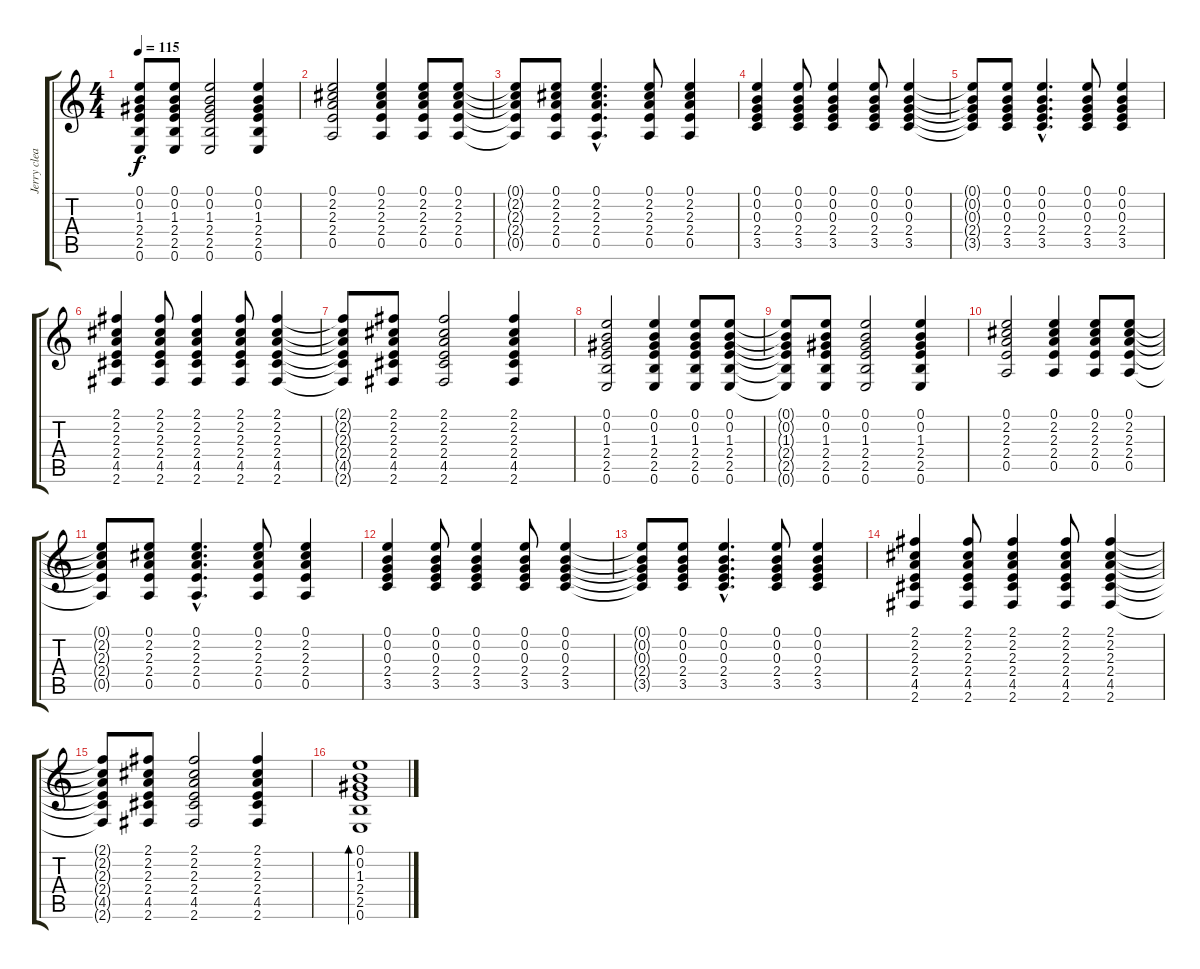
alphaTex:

\track ("Jerry clean" "Jerry clea") {instrument acousticguitarsteel}
\staff {score tabs}
\tuning (E4 B3 G3 D3 A2 E2) {hide}
\ts (4 4)
\tempo 115
\clef g2
\ks c
(0.1{t} 0.2{t} 1.3{t} 2.4{t} 2.5{t} 0.6{t}).8{dy f} (0.1 0.2 1.3 2.4 2.5 0.6).8 (0.1 0.2 1.3 2.4 2.5 0.6).2 (0.1 0.2 1.3 2.4 2.5 0.6).4 |
(0.1 2.2 2.3 2.4 0.5).2 (0.1 2.2 2.3 2.4 0.5).4 (0.1 2.2 2.3 2.4 0.5).8 (0.1 2.2 2.3 2.4 0.5).8 |
(0.1{t} 2.2{t} 2.3{t} 2.4{t} 0.5{t}).8 (0.1 2.2 2.3 2.4 0.5).8 (0.1{hac} 2.2{hac} 2.3{hac} 2.4{hac} 0.5{hac}).4{d} (0.1 2.2 2.3 2.4 0.5).8 (0.1 2.2 2.3 2.4 0.5).4 |
(0.1 0.2 0.3 2.4 3.5).4 (0.1 0.2 0.3 2.4 3.5).8 (0.1 0.2 0.3 2.4 3.5).4 (0.1 0.2 0.3 2.4 3.5).8 (0.1 0.2 0.3 2.4 3.5).4 |
(0.1{t} 0.2{t} 0.3{t} 2.4{t} 3.5{t}).8 (0.1 0.2 0.3 2.4 3.5).8 (0.1{hac} 0.2{hac} 0.3{hac} 2.4{hac} 3.5{hac}).4{d} (0.1 0.2 0.3 2.4 3.5).8 (0.1 0.2 0.3 2.4 3.5).4 |
(2.1 2.2 2.3 2.4 4.5 2.6).4 (2.1 2.2 2.3 2.4 4.5 2.6).8 (2.1 2.2 2.3 2.4 4.5 2.6).4 (2.1 2.2 2.3 2.4 4.5 2.6).8 (2.1 2.2 2.3 2.4 4.5 2.6).4 |
(2.1{t} 2.2{t} 2.3{t} 2.4{t} 4.5{t} 2.6{t}).8 (2.1 2.2 2.3 2.4 4.5 2.6).8 (2.1 2.2 2.3 2.4 4.5 2.6).2 (2.1 2.2 2.3 2.4 4.5 2.6).4 |
(0.1 0.2 1.3 2.4 2.5 0.6).2 (0.1 0.2 1.3 2.4 2.5 0.6).4 (0.1 0.2 1.3 2.4 2.5 0.6).8 (0.1 0.2 1.3 2.4 2.5 0.6).8 |
(0.1{t} 0.2{t} 1.3{t} 2.4{t} 2.5{t} 0.6{t}).8 (0.1 0.2 1.3 2.4 2.5 0.6).8 (0.1 0.2 1.3 2.4 2.5 0.6).2 (0.1 0.2 1.3 2.4 2.5 0.6).4 |
(0.1 2.2 2.3 2.4 0.5).2 (0.1 2.2 2.3 2.4 0.5).4 (0.1 2.2 2.3 2.4 0.5).8 (0.1 2.2 2.3 2.4 0.5).8 |
(0.1{t} 2.2{t} 2.3{t} 2.4{t} 0.5{t}).8 (0.1 2.2 2.3 2.4 0.5).8 (0.1{hac} 2.2{hac} 2.3{hac} 2.4{hac} 0.5{hac}).4{d} (0.1 2.2 2.3 2.4 0.5).8 (0.1 2.2 2.3 2.4 0.5).4 |
(0.1 0.2 0.3 2.4 3.5).4 (0.1 0.2 0.3 2.4 3.5).8 (0.1 0.2 0.3 2.4 3.5).4 (0.1 0.2 0.3 2.4 3.5).8 (0.1 0.2 0.3 2.4 3.5).4 |
(0.1{t} 0.2{t} 0.3{t} 2.4{t} 3.5{t}).8 (0.1 0.2 0.3 2.4 3.5).8 (0.1{hac} 0.2{hac} 0.3{hac} 2.4{hac} 3.5{hac}).4{d} (0.1 0.2 0.3 2.4 3.5).8 (0.1 0.2 0.3 2.4 3.5).4 |
(2.1 2.2 2.3 2.4 4.5 2.6).4 (2.1 2.2 2.3 2.4 4.5 2.6).8 (2.1 2.2 2.3 2.4 4.5 2.6).4 (2.1 2.2 2.3 2.4 4.5 2.6).8 (2.1 2.2 2.3 2.4 4.5 2.6).4 |
(2.1{t} 2.2{t} 2.3{t} 2.4{t} 4.5{t} 2.6{t}).8 (2.1 2.2 2.3 2.4 4.5 2.6).8 (2.1 2.2 2.3 2.4 4.5 2.6).2 (2.1 2.2 2.3 2.4 4.5 2.6).4 |
(0.1 0.2 1.3 2.4 2.5 0.6).1{bd 60}
